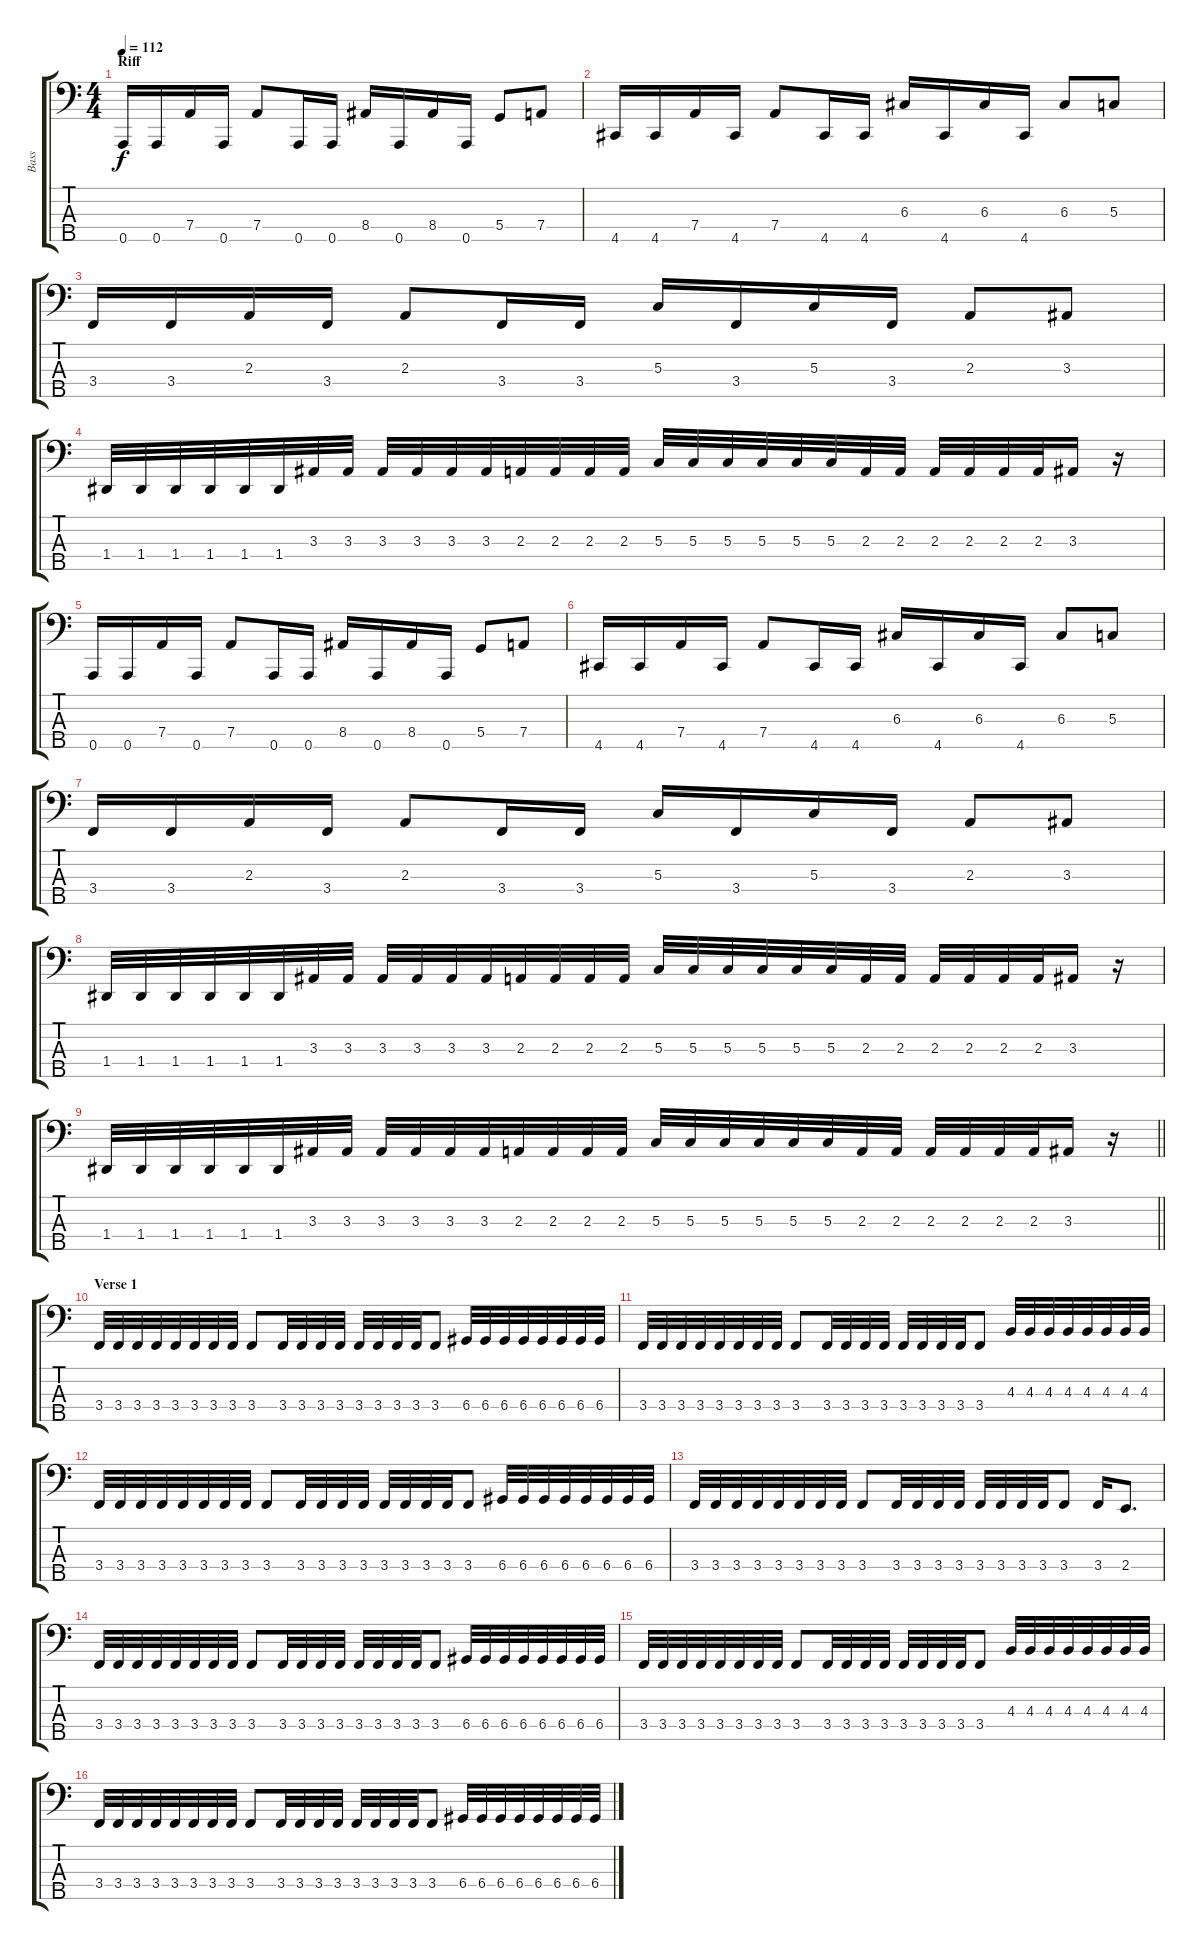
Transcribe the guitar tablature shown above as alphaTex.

\track ("Bass" "Bass") {instrument electricbassfinger}
\staff {score tabs}
\tuning (F2 C2 G1 D1 A0) {hide}
\ts (4 4)
\section ("" "Riff")
\tempo 112
\clef f4
\ks c
0.5.16{dy f} 0.5.16 7.4.16 0.5.16 7.4.8 0.5.16 0.5.16 8.4.16 0.5.16 8.4.16 0.5.16 5.4.8 7.4.8 |
4.5.16 4.5.16 7.4.16 4.5.16 7.4.8 4.5.16 4.5.16 6.3.16 4.5.16 6.3.16 4.5.16 6.3.8 5.3.8 |
3.4.16 3.4.16 2.3.16 3.4.16 2.3.8 3.4.16 3.4.16 5.3.16 3.4.16 5.3.16 3.4.16 2.3.8 3.3.8 |
1.4.32 1.4.32 1.4.32 1.4.32 1.4.32 1.4.32 3.3.32 3.3.32 3.3.32 3.3.32 3.3.32 3.3.32 2.3.32 2.3.32 2.3.32 2.3.32 5.3.32 5.3.32 5.3.32 5.3.32 5.3.32 5.3.32 2.3.32 2.3.32 2.3.32 2.3.32 2.3.32 2.3.32 3.3.16 r.16 |
0.5.16 0.5.16 7.4.16 0.5.16 7.4.8 0.5.16 0.5.16 8.4.16 0.5.16 8.4.16 0.5.16 5.4.8 7.4.8 |
4.5.16 4.5.16 7.4.16 4.5.16 7.4.8 4.5.16 4.5.16 6.3.16 4.5.16 6.3.16 4.5.16 6.3.8 5.3.8 |
3.4.16 3.4.16 2.3.16 3.4.16 2.3.8 3.4.16 3.4.16 5.3.16 3.4.16 5.3.16 3.4.16 2.3.8 3.3.8 |
1.4.32 1.4.32 1.4.32 1.4.32 1.4.32 1.4.32 3.3.32 3.3.32 3.3.32 3.3.32 3.3.32 3.3.32 2.3.32 2.3.32 2.3.32 2.3.32 5.3.32 5.3.32 5.3.32 5.3.32 5.3.32 5.3.32 2.3.32 2.3.32 2.3.32 2.3.32 2.3.32 2.3.32 3.3.16 r.16 |
\barLineRight lightlight
1.4.32 1.4.32 1.4.32 1.4.32 1.4.32 1.4.32 3.3.32 3.3.32 3.3.32 3.3.32 3.3.32 3.3.32 2.3.32 2.3.32 2.3.32 2.3.32 5.3.32 5.3.32 5.3.32 5.3.32 5.3.32 5.3.32 2.3.32 2.3.32 2.3.32 2.3.32 2.3.32 2.3.32 3.3.16 r.16 |
\section ("" "Verse 1")
3.4.32 3.4.32 3.4.32 3.4.32 3.4.32 3.4.32 3.4.32 3.4.32 3.4.8 3.4.32 3.4.32 3.4.32 3.4.32 3.4.32 3.4.32 3.4.32 3.4.32 3.4.8 6.4.32 6.4.32 6.4.32 6.4.32 6.4.32 6.4.32 6.4.32 6.4.32 |
3.4.32 3.4.32 3.4.32 3.4.32 3.4.32 3.4.32 3.4.32 3.4.32 3.4.8 3.4.32 3.4.32 3.4.32 3.4.32 3.4.32 3.4.32 3.4.32 3.4.32 3.4.8 4.3.32 4.3.32 4.3.32 4.3.32 4.3.32 4.3.32 4.3.32 4.3.32 |
3.4.32 3.4.32 3.4.32 3.4.32 3.4.32 3.4.32 3.4.32 3.4.32 3.4.8 3.4.32 3.4.32 3.4.32 3.4.32 3.4.32 3.4.32 3.4.32 3.4.32 3.4.8 6.4.32 6.4.32 6.4.32 6.4.32 6.4.32 6.4.32 6.4.32 6.4.32 |
3.4.32 3.4.32 3.4.32 3.4.32 3.4.32 3.4.32 3.4.32 3.4.32 3.4.8 3.4.32 3.4.32 3.4.32 3.4.32 3.4.32 3.4.32 3.4.32 3.4.32 3.4.8 3.4.16 2.4.8{d} |
3.4.32 3.4.32 3.4.32 3.4.32 3.4.32 3.4.32 3.4.32 3.4.32 3.4.8 3.4.32 3.4.32 3.4.32 3.4.32 3.4.32 3.4.32 3.4.32 3.4.32 3.4.8 6.4.32 6.4.32 6.4.32 6.4.32 6.4.32 6.4.32 6.4.32 6.4.32 |
3.4.32 3.4.32 3.4.32 3.4.32 3.4.32 3.4.32 3.4.32 3.4.32 3.4.8 3.4.32 3.4.32 3.4.32 3.4.32 3.4.32 3.4.32 3.4.32 3.4.32 3.4.8 4.3.32 4.3.32 4.3.32 4.3.32 4.3.32 4.3.32 4.3.32 4.3.32 |
3.4.32 3.4.32 3.4.32 3.4.32 3.4.32 3.4.32 3.4.32 3.4.32 3.4.8 3.4.32 3.4.32 3.4.32 3.4.32 3.4.32 3.4.32 3.4.32 3.4.32 3.4.8 6.4.32 6.4.32 6.4.32 6.4.32 6.4.32 6.4.32 6.4.32 6.4.32
